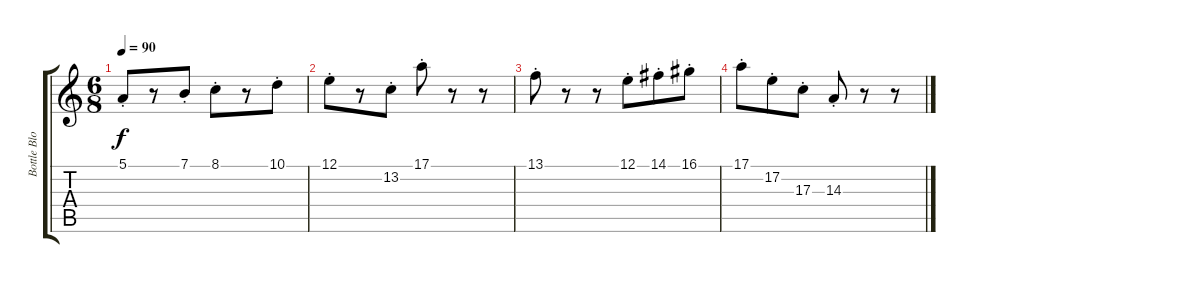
\track ("Bottle Blow" "Bottle Blo") {instrument blownbottle}
\staff {score tabs}
\tuning (E4 B3 G3 D3 A2 E2) {hide}
\ts (6 8)
\tempo 90
\clef g2
\ks c
5.1{st}.8{dy f} r.8 7.1{st}.8 8.1{st}.8 r.8 10.1{st}.8 |
12.1{st}.8 r.8 13.2{st}.8 17.1{st}.8 r.8 r.8 |
13.1{st}.8 r.8 r.8 12.1{st}.8 14.1{st}.8 16.1{st}.8 |
17.1{st}.8 17.2{st}.8 17.3{st}.8 14.3{st}.8 r.8 r.8
